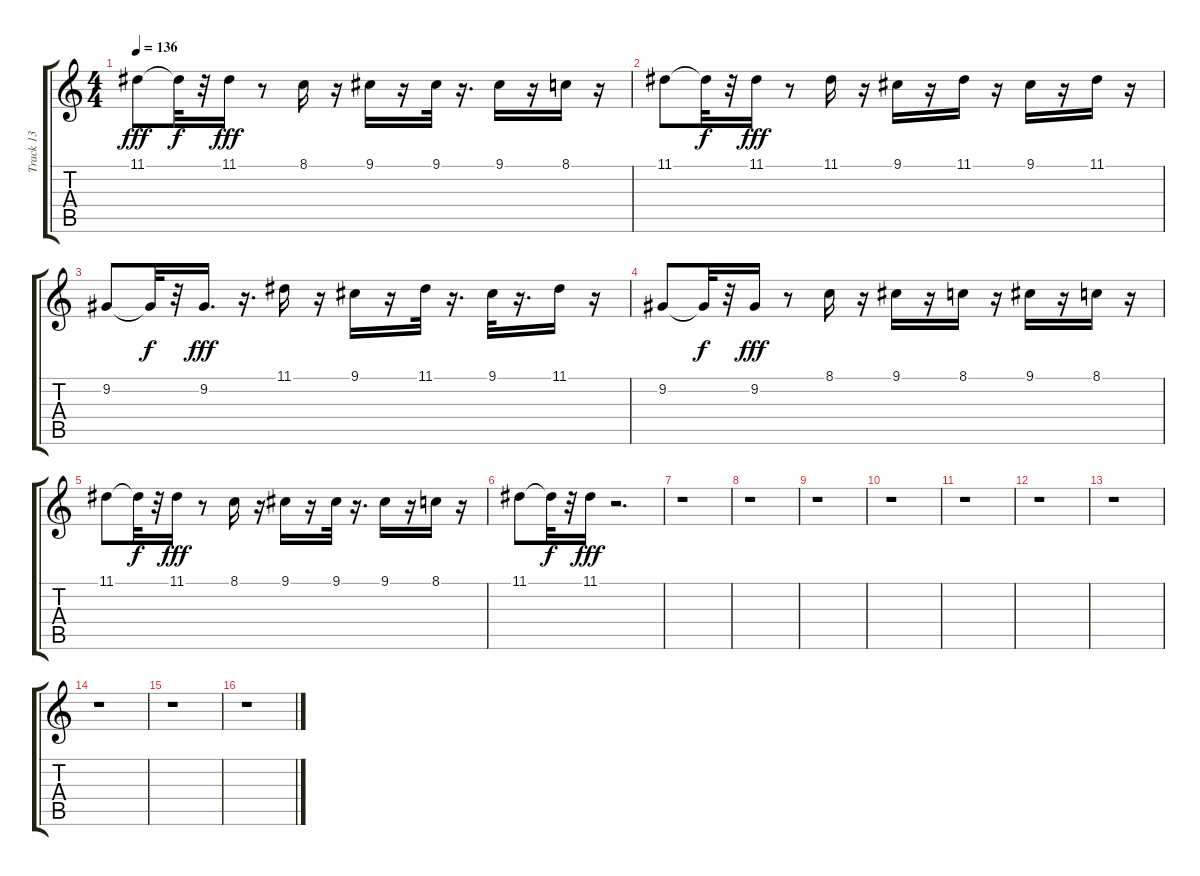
\track ("Track 13" "Track 13") {instrument pizzicatostrings}
\staff {score tabs}
\tuning (E4 B3 G3 D3 A2 E2) {hide}
\ts (4 4)
\tempo 136
\clef g2
\ks c
11.1.8{dy fff} 11.1{t}.32{dy f} r.32 11.1.16{dy fff} r.8 8.1.16 r.16 9.1.16 r.16 9.1.32 r.16{d} 9.1.16 r.16 8.1.16 r.16 |
11.1.8 11.1{t}.32{dy f} r.32 11.1.16{dy fff} r.8 11.1.16 r.16 9.1.16 r.16 11.1.16 r.16 9.1.16 r.16 11.1.16 r.16 |
9.2.8 9.2{t}.32{dy f} r.32 9.2.16{d dy fff} r.16{d} 11.1.16 r.16 9.1.16 r.16 11.1.32 r.16{d} 9.1.32 r.16{d} 11.1.16 r.16 |
9.2.8 9.2{t}.32{dy f} r.32 9.2.16{dy fff} r.8 8.1.16 r.16 9.1.16 r.16 8.1.16 r.16 9.1.16 r.16 8.1.16 r.16 |
11.1.8 11.1{t}.32{dy f} r.32 11.1.16{dy fff} r.8 8.1.16 r.16 9.1.16 r.16 9.1.32 r.16{d} 9.1.16 r.16 8.1.16 r.16 |
11.1.8 11.1{t}.32{dy f} r.32 11.1.16{dy fff} r.2{d} |
r.1 |
r.1 |
r.1 |
r.1 |
r.1 |
r.1 |
r.1 |
r.1 |
r.1 |
r.1
